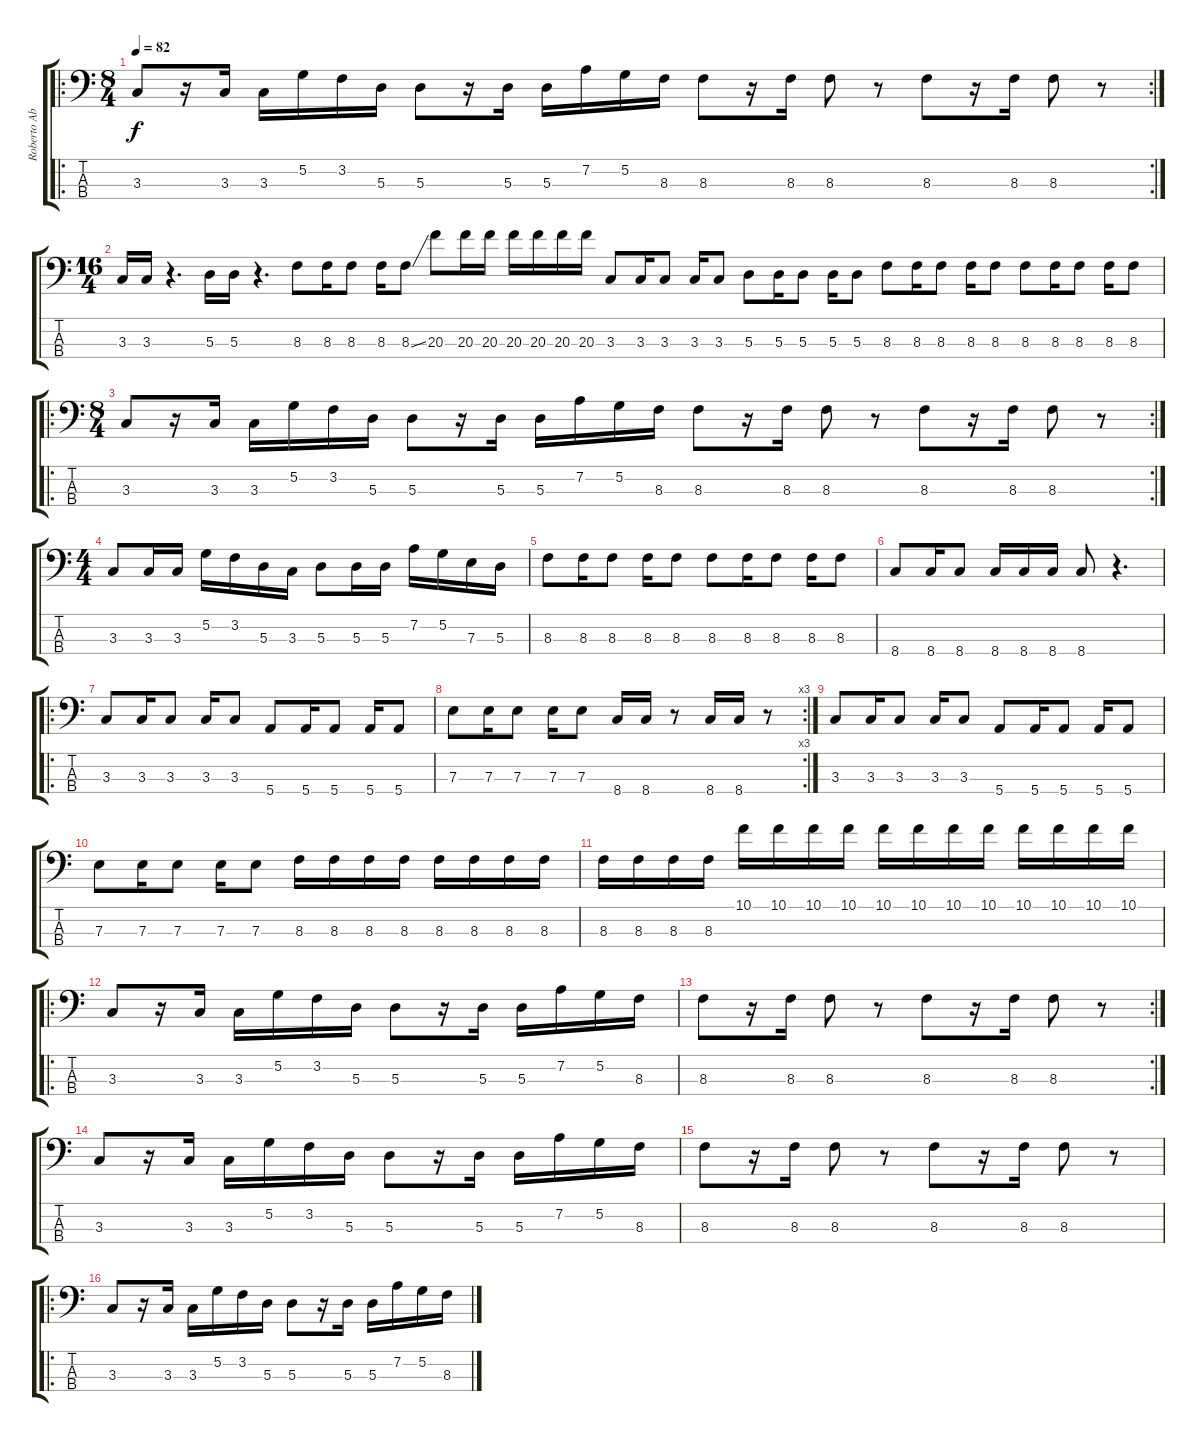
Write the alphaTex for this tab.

\track ("Roberto Abreu" "Roberto Ab") {instrument electricbassfinger}
\staff {score tabs}
\tuning (G2 D2 A1 E1) {hide}
\ro
\rc 2
\ts (8 4)
\tempo 82
\clef f4
\ks c
3.3.8{dy f instrument electricbassfinger} r.16 3.3.16 3.3.16 5.2.16 3.2.16 5.3.16 5.3.8 r.16 5.3.16 5.3.16 7.2.16 5.2.16 8.3.16 8.3.8 r.16 8.3.16 8.3.8 r.8 8.3.8 r.16 8.3.16 8.3.8 r.8 |
\ts (16 4)
3.3.16 3.3.16 r.4{d} 5.3.16 5.3.16 r.4{d} 8.3.8 8.3.16 8.3.8 8.3.16 8.3{ss}.8 20.3.8 20.3.16 20.3.16 20.3.16 20.3.16 20.3.16 20.3.16 3.3.8 3.3.16 3.3.8 3.3.16 3.3.8 5.3.8 5.3.16 5.3.8 5.3.16 5.3.8 8.3.8 8.3.16 8.3.8 8.3.16 8.3.8 8.3.8 8.3.16 8.3.8 8.3.16 8.3.8 |
\ro
\rc 2
\ts (8 4)
3.3.8 r.16 3.3.16 3.3.16 5.2.16 3.2.16 5.3.16 5.3.8 r.16 5.3.16 5.3.16 7.2.16 5.2.16 8.3.16 8.3.8 r.16 8.3.16 8.3.8 r.8 8.3.8 r.16 8.3.16 8.3.8 r.8 |
\ts (4 4)
3.3.8 3.3.16 3.3.16 5.2.16 3.2.16 5.3.16 3.3.16 5.3.8 5.3.16 5.3.16 7.2.16 5.2.16 7.3.16 5.3.16 |
8.3.8 8.3.16 8.3.8 8.3.16 8.3.8 8.3.8 8.3.16 8.3.8 8.3.16 8.3.8 |
8.4.8 8.4.16 8.4.8 8.4.16 8.4.16 8.4.16 8.4.8 r.4{d} |
\ro
3.3.8 3.3.16 3.3.8 3.3.16 3.3.8 5.4.8 5.4.16 5.4.8 5.4.16 5.4.8 |
\rc 3
7.3.8 7.3.16 7.3.8 7.3.16 7.3.8 8.4.16 8.4.16 r.8 8.4.16 8.4.16 r.8 |
3.3.8 3.3.16 3.3.8 3.3.16 3.3.8 5.4.8 5.4.16 5.4.8 5.4.16 5.4.8 |
7.3.8 7.3.16 7.3.8 7.3.16 7.3.8 8.3.16 8.3.16 8.3.16 8.3.16 8.3.16 8.3.16 8.3.16 8.3.16 |
8.3.16 8.3.16 8.3.16 8.3.16 10.1.16 10.1.16 10.1.16 10.1.16 10.1.16 10.1.16 10.1.16 10.1.16 10.1.16 10.1.16 10.1.16 10.1.16 |
\ro
3.3.8 r.16 3.3.16 3.3.16 5.2.16 3.2.16 5.3.16 5.3.8 r.16 5.3.16 5.3.16 7.2.16 5.2.16 8.3.16 |
\rc 2
8.3.8 r.16 8.3.16 8.3.8 r.8 8.3.8 r.16 8.3.16 8.3.8 r.8 |
3.3.8 r.16 3.3.16 3.3.16 5.2.16 3.2.16 5.3.16 5.3.8 r.16 5.3.16 5.3.16 7.2.16 5.2.16 8.3.16 |
8.3.8 r.16 8.3.16 8.3.8 r.8 8.3.8 r.16 8.3.16 8.3.8 r.8 |
\ro
3.3.8 r.16 3.3.16 3.3.16 5.2.16 3.2.16 5.3.16 5.3.8 r.16 5.3.16 5.3.16 7.2.16 5.2.16 8.3.16
